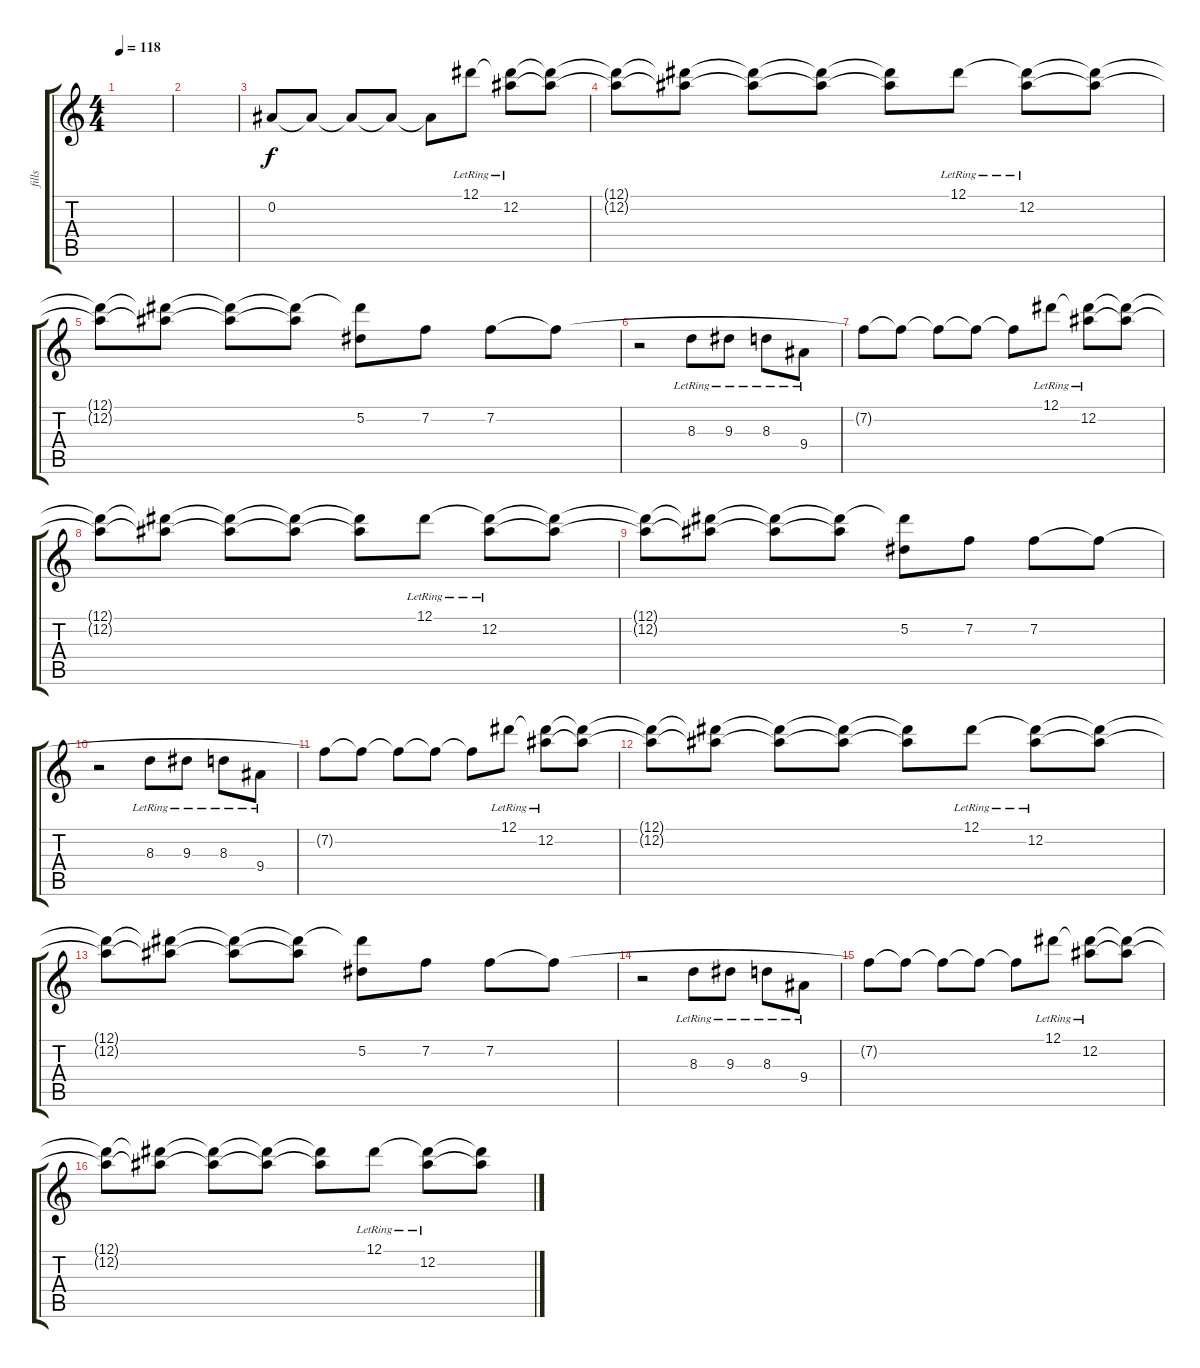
\track ("fills" "fills") {instrument electricguitarjazz}
\staff {score tabs}
\tuning (Eb4 Bb3 Gb3 Db3 Ab2 Eb2) {hide}
\ts (4 4)
\tempo 118
\clef g2
\ks c
|
|
0.2.8 0.2{t}.8 0.2{t}.8 0.2{t}.8 0.2{t}.8 12.1{lr}.8 (12.1{t} 12.2{lr}).8 (12.1{t} 12.2{t}).8 |
(12.1{t} 12.2{t}).8 (12.1{t} 12.2{t}).8 (12.1{t} 12.2{t}).8 (12.1{t} 12.2{t}).8 (12.1{t} 12.2{t}).8 12.1{lr}.8 (12.1{t} 12.2{lr}).8 (12.1{t} 12.2{t}).8 |
(12.1{t} 12.2{t}).8 (12.1{t} 12.2{t}).8 (12.1{t} 12.2{t}).8 (12.1{t} 12.2{t}).8 (12.1{t} 5.2).8 7.2.8 7.2.8 7.2{t}.8 |
r.2 8.3{lr}.8 9.3{lr}.8 8.3{lr}.8 9.4{lr}.8 |
7.2{t}.8 7.2{t}.8 7.2{t}.8 7.2{t}.8 7.2{t}.8 12.1{lr}.8 (12.1{t} 12.2{lr}).8 (12.1{t} 12.2{t}).8 |
(12.1{t} 12.2{t}).8 (12.1{t} 12.2{t}).8 (12.1{t} 12.2{t}).8 (12.1{t} 12.2{t}).8 (12.1{t} 12.2{t}).8 12.1{lr}.8 (12.1{t} 12.2{lr}).8 (12.1{t} 12.2{t}).8 |
(12.1{t} 12.2{t}).8 (12.1{t} 12.2{t}).8 (12.1{t} 12.2{t}).8 (12.1{t} 12.2{t}).8 (12.1{t} 5.2).8 7.2.8 7.2.8 7.2{t}.8 |
r.2 8.3{lr}.8 9.3{lr}.8 8.3{lr}.8 9.4{lr}.8 |
7.2{t}.8 7.2{t}.8 7.2{t}.8 7.2{t}.8 7.2{t}.8 12.1{lr}.8 (12.1{t} 12.2{lr}).8 (12.1{t} 12.2{t}).8 |
(12.1{t} 12.2{t}).8 (12.1{t} 12.2{t}).8 (12.1{t} 12.2{t}).8 (12.1{t} 12.2{t}).8 (12.1{t} 12.2{t}).8 12.1{lr}.8 (12.1{t} 12.2{lr}).8 (12.1{t} 12.2{t}).8 |
(12.1{t} 12.2{t}).8 (12.1{t} 12.2{t}).8 (12.1{t} 12.2{t}).8 (12.1{t} 12.2{t}).8 (12.1{t} 5.2).8 7.2.8 7.2.8 7.2{t}.8 |
r.2 8.3{lr}.8 9.3{lr}.8 8.3{lr}.8 9.4{lr}.8 |
7.2{t}.8 7.2{t}.8 7.2{t}.8 7.2{t}.8 7.2{t}.8 12.1{lr}.8 (12.1{t} 12.2{lr}).8 (12.1{t} 12.2{t}).8 |
(12.1{t} 12.2{t}).8 (12.1{t} 12.2{t}).8 (12.1{t} 12.2{t}).8 (12.1{t} 12.2{t}).8 (12.1{t} 12.2{t}).8 12.1{lr}.8 (12.1{t} 12.2{lr}).8 (12.1{t} 12.2{t}).8
